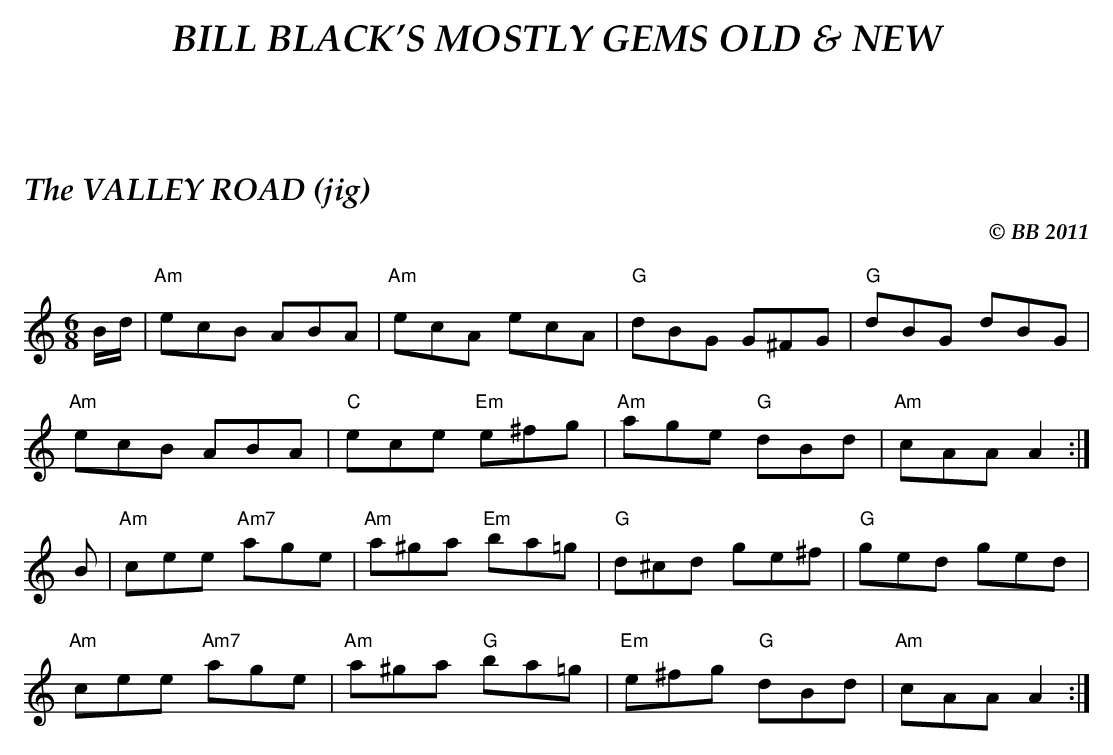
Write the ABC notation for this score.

X:1
T:VALLEY ROAD (jig), The
C:© BB 2011
M:6/8
Q:1/4=160
K:Am
B/d/|"Am"ecB ABA|"Am"ecA ecA|"G"dBG G^FG|"G"dBG dBG|
"Am"ecB ABA|"C"ece "Em"e^fg|"Am"age "G"dBd|"Am"cAA A2 :|
B|"Am"cee "Am7"age|"Am"a^ga "Em"ba=g| "G"d^cd ge^f|"G"ged ged|
"Am"cee "Am7"age|"Am"a^ga "G"ba=g|"Em"e^fg "G"dBd|"Am"cAA A2 :|
